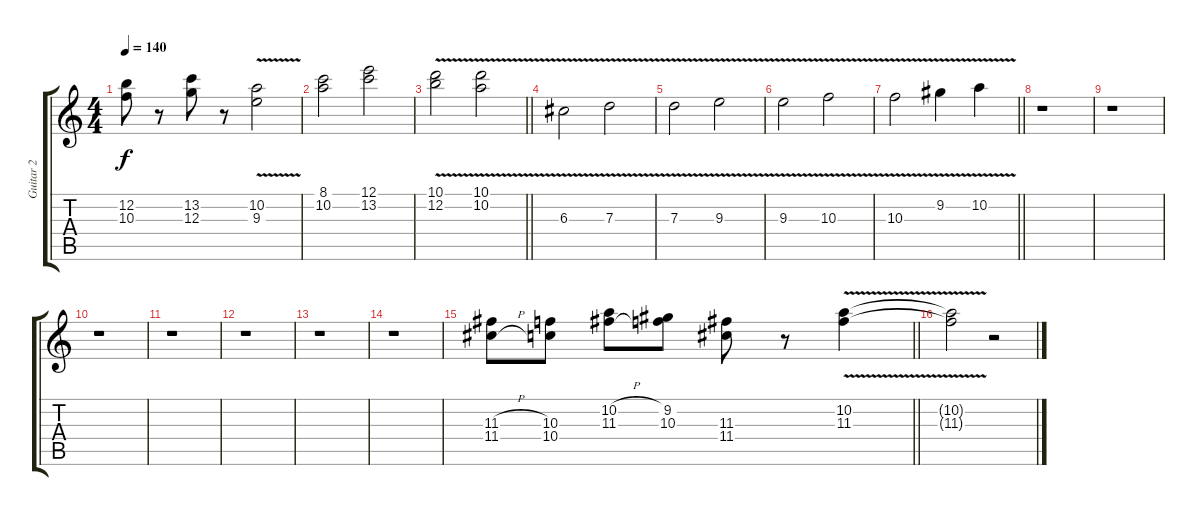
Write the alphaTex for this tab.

\track ("Guitar 2" "Guitar 2") {instrument overdrivenguitar}
\staff {score tabs}
\tuning (E4 B3 G3 D3 A2 E2) {hide}
\ts (4 4)
\tempo 140
\clef g2
\ks c
(12.2 10.3).8{dy f} r.8 (13.2 12.3).8 r.8 (10.2{v} 9.3{v}).2 |
(8.1 10.2).2 (12.1 13.2).2 |
\barLineRight lightlight
(10.1{v} 12.2{v}).2 (10.1{v} 10.2{v}).2 |
6.3{v}.2 7.3{v}.2 |
7.3{v}.2 9.3{v}.2 |
9.3{v}.2 10.3{v}.2 |
\barLineRight lightlight
10.3{v}.2 9.2{v}.4 10.2{v}.4 |
r.1 |
r.1 |
r.1 |
r.1 |
r.1 |
r.1 |
r.1 |
\barLineRight lightlight
(11.3{h} 11.4{h}).8 (10.3 10.4).8 (10.2{h} 11.3{h}).8 (9.2 10.3).8 (11.3 11.4).8 r.8 (10.2{v} 11.3{v}).4 |
(10.2{t} 11.3{t}).2 r.2
